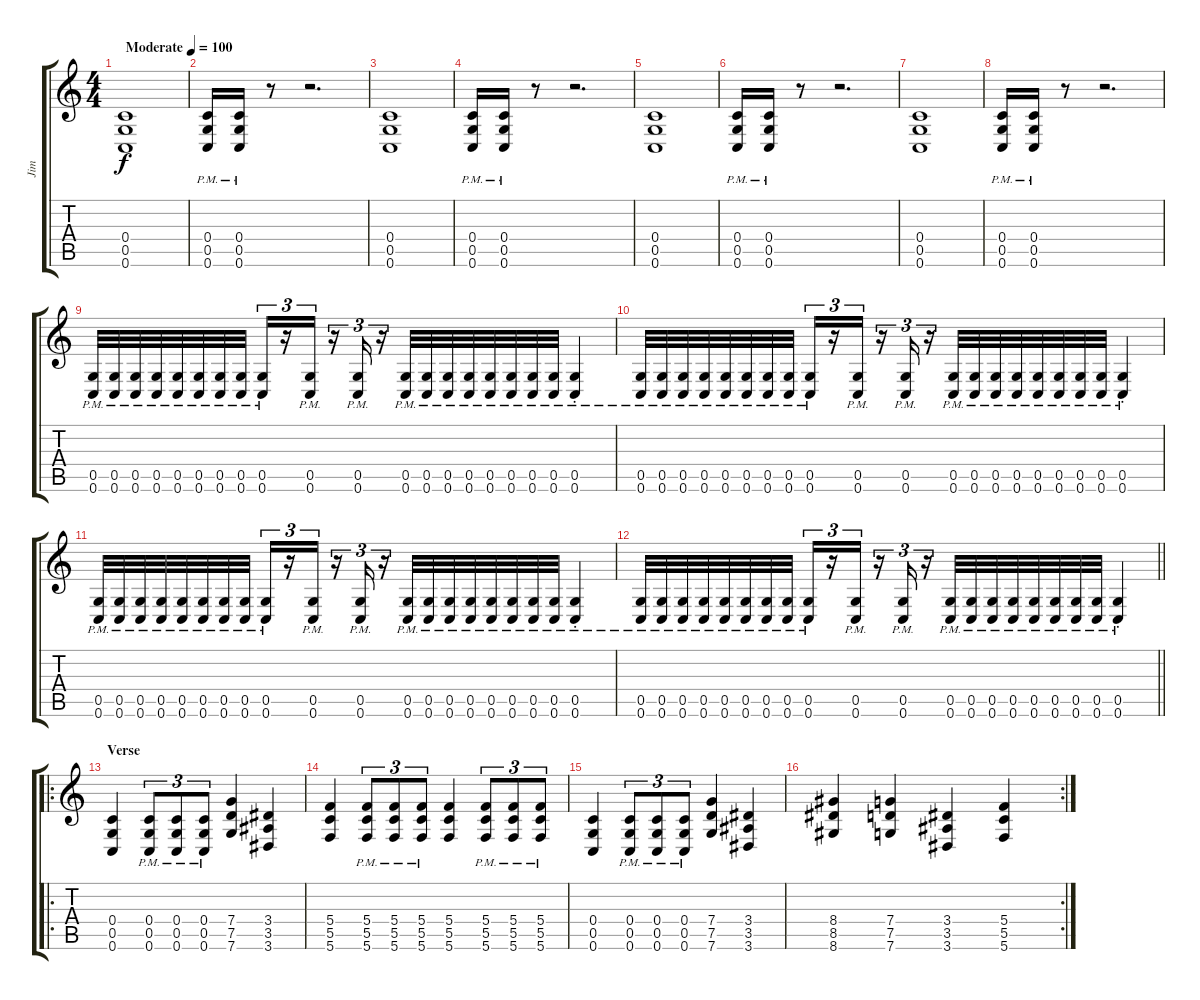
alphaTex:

\track ("Jim" "Jim") {instrument distortionguitar}
\staff {score tabs}
\tuning (D4 A3 F3 C3 G2 C2) {hide}
\ts (4 4)
\tempo (100 "Moderate")
\clef g2
\ks c
(0.4 0.5 0.6).1{dy f instrument distortionguitar} |
(0.4{pm} 0.5{pm} 0.6{pm}).16 (0.4{pm} 0.5{pm} 0.6{pm}).16 r.8 r.2{d} |
(0.4 0.5 0.6).1 |
(0.4{pm} 0.5{pm} 0.6{pm}).16 (0.4{pm} 0.5{pm} 0.6{pm}).16 r.8 r.2{d} |
(0.4 0.5 0.6).1 |
(0.4{pm} 0.5{pm} 0.6{pm}).16 (0.4{pm} 0.5{pm} 0.6{pm}).16 r.8 r.2{d} |
(0.4 0.5 0.6).1 |
(0.4{pm} 0.5{pm} 0.6{pm}).16 (0.4{pm} 0.5{pm} 0.6{pm}).16 r.8 r.2{d} |
(0.5{pm} 0.6{pm}).32 (0.5{pm} 0.6{pm}).32 (0.5{pm} 0.6{pm}).32 (0.5{pm} 0.6{pm}).32 (0.5{pm} 0.6{pm}).32 (0.5{pm} 0.6{pm}).32 (0.5{pm} 0.6{pm}).32 (0.5{pm} 0.6{pm}).32 (0.5{pm} 0.6{pm}).16{tu (3 2)} r.16{tu (3 2)} (0.5{pm} 0.6{pm}).16{tu (3 2)} r.16{tu (3 2)} (0.5{pm} 0.6{pm}).16{tu (3 2)} r.16{tu (3 2)} (0.5{pm} 0.6{pm}).32 (0.5{pm} 0.6{pm}).32 (0.5{pm} 0.6{pm}).32 (0.5{pm} 0.6{pm}).32 (0.5{pm} 0.6{pm}).32 (0.5{pm} 0.6{pm}).32 (0.5{pm} 0.6{pm}).32 (0.5{pm} 0.6{pm}).32 (0.5{pm st} 0.6{pm st}).4 |
(0.5{pm} 0.6{pm}).32 (0.5{pm} 0.6{pm}).32 (0.5{pm} 0.6{pm}).32 (0.5{pm} 0.6{pm}).32 (0.5{pm} 0.6{pm}).32 (0.5{pm} 0.6{pm}).32 (0.5{pm} 0.6{pm}).32 (0.5{pm} 0.6{pm}).32 (0.5{pm} 0.6{pm}).16{tu (3 2)} r.16{tu (3 2)} (0.5{pm} 0.6{pm}).16{tu (3 2)} r.16{tu (3 2)} (0.5{pm} 0.6{pm}).16{tu (3 2)} r.16{tu (3 2)} (0.5{pm} 0.6{pm}).32 (0.5{pm} 0.6{pm}).32 (0.5{pm} 0.6{pm}).32 (0.5{pm} 0.6{pm}).32 (0.5{pm} 0.6{pm}).32 (0.5{pm} 0.6{pm}).32 (0.5{pm} 0.6{pm}).32 (0.5{pm} 0.6{pm}).32 (0.5{pm st} 0.6{pm st}).4 |
(0.5{pm} 0.6{pm}).32 (0.5{pm} 0.6{pm}).32 (0.5{pm} 0.6{pm}).32 (0.5{pm} 0.6{pm}).32 (0.5{pm} 0.6{pm}).32 (0.5{pm} 0.6{pm}).32 (0.5{pm} 0.6{pm}).32 (0.5{pm} 0.6{pm}).32 (0.5{pm} 0.6{pm}).16{tu (3 2)} r.16{tu (3 2)} (0.5{pm} 0.6{pm}).16{tu (3 2)} r.16{tu (3 2)} (0.5{pm} 0.6{pm}).16{tu (3 2)} r.16{tu (3 2)} (0.5{pm} 0.6{pm}).32 (0.5{pm} 0.6{pm}).32 (0.5{pm} 0.6{pm}).32 (0.5{pm} 0.6{pm}).32 (0.5{pm} 0.6{pm}).32 (0.5{pm} 0.6{pm}).32 (0.5{pm} 0.6{pm}).32 (0.5{pm} 0.6{pm}).32 (0.5{pm st} 0.6{pm st}).4 |
\barLineRight lightlight
(0.5{pm} 0.6{pm}).32 (0.5{pm} 0.6{pm}).32 (0.5{pm} 0.6{pm}).32 (0.5{pm} 0.6{pm}).32 (0.5{pm} 0.6{pm}).32 (0.5{pm} 0.6{pm}).32 (0.5{pm} 0.6{pm}).32 (0.5{pm} 0.6{pm}).32 (0.5{pm} 0.6{pm}).16{tu (3 2)} r.16{tu (3 2)} (0.5{pm} 0.6{pm}).16{tu (3 2)} r.16{tu (3 2)} (0.5{pm} 0.6{pm}).16{tu (3 2)} r.16{tu (3 2)} (0.5{pm} 0.6{pm}).32 (0.5{pm} 0.6{pm}).32 (0.5{pm} 0.6{pm}).32 (0.5{pm} 0.6{pm}).32 (0.5{pm} 0.6{pm}).32 (0.5{pm} 0.6{pm}).32 (0.5{pm} 0.6{pm}).32 (0.5{pm} 0.6{pm}).32 (0.5{pm st} 0.6{pm st}).4 |
\ro
\section ("" "Verse")
(0.4 0.5 0.6).4 (0.4{pm} 0.5{pm} 0.6{pm}).8{tu (3 2)} (0.4{pm} 0.5{pm} 0.6{pm}).8{tu (3 2)} (0.4{pm} 0.5{pm} 0.6{pm}).8{tu (3 2)} (7.4 7.5 7.6).4 (3.4 3.5 3.6).4 |
(5.4 5.5 5.6).4 (5.4{pm} 5.5{pm} 5.6{pm}).8{tu (3 2)} (5.4{pm} 5.5{pm} 5.6{pm}).8{tu (3 2)} (5.4{pm} 5.5{pm} 5.6{pm}).8{tu (3 2)} (5.4 5.5 5.6).4 (5.4{pm} 5.5{pm} 5.6{pm}).8{tu (3 2)} (5.4{pm} 5.5{pm} 5.6{pm}).8{tu (3 2)} (5.4{pm} 5.5{pm} 5.6{pm}).8{tu (3 2)} |
(0.4 0.5 0.6).4 (0.4{pm} 0.5{pm} 0.6{pm}).8{tu (3 2)} (0.4{pm} 0.5{pm} 0.6{pm}).8{tu (3 2)} (0.4{pm} 0.5{pm} 0.6{pm}).8{tu (3 2)} (7.4 7.5 7.6).4 (3.4 3.5 3.6).4 |
\rc 2
(8.4 8.5 8.6).4 (7.4 7.5 7.6).4 (3.4 3.5 3.6).4 (5.4 5.5 5.6).4
